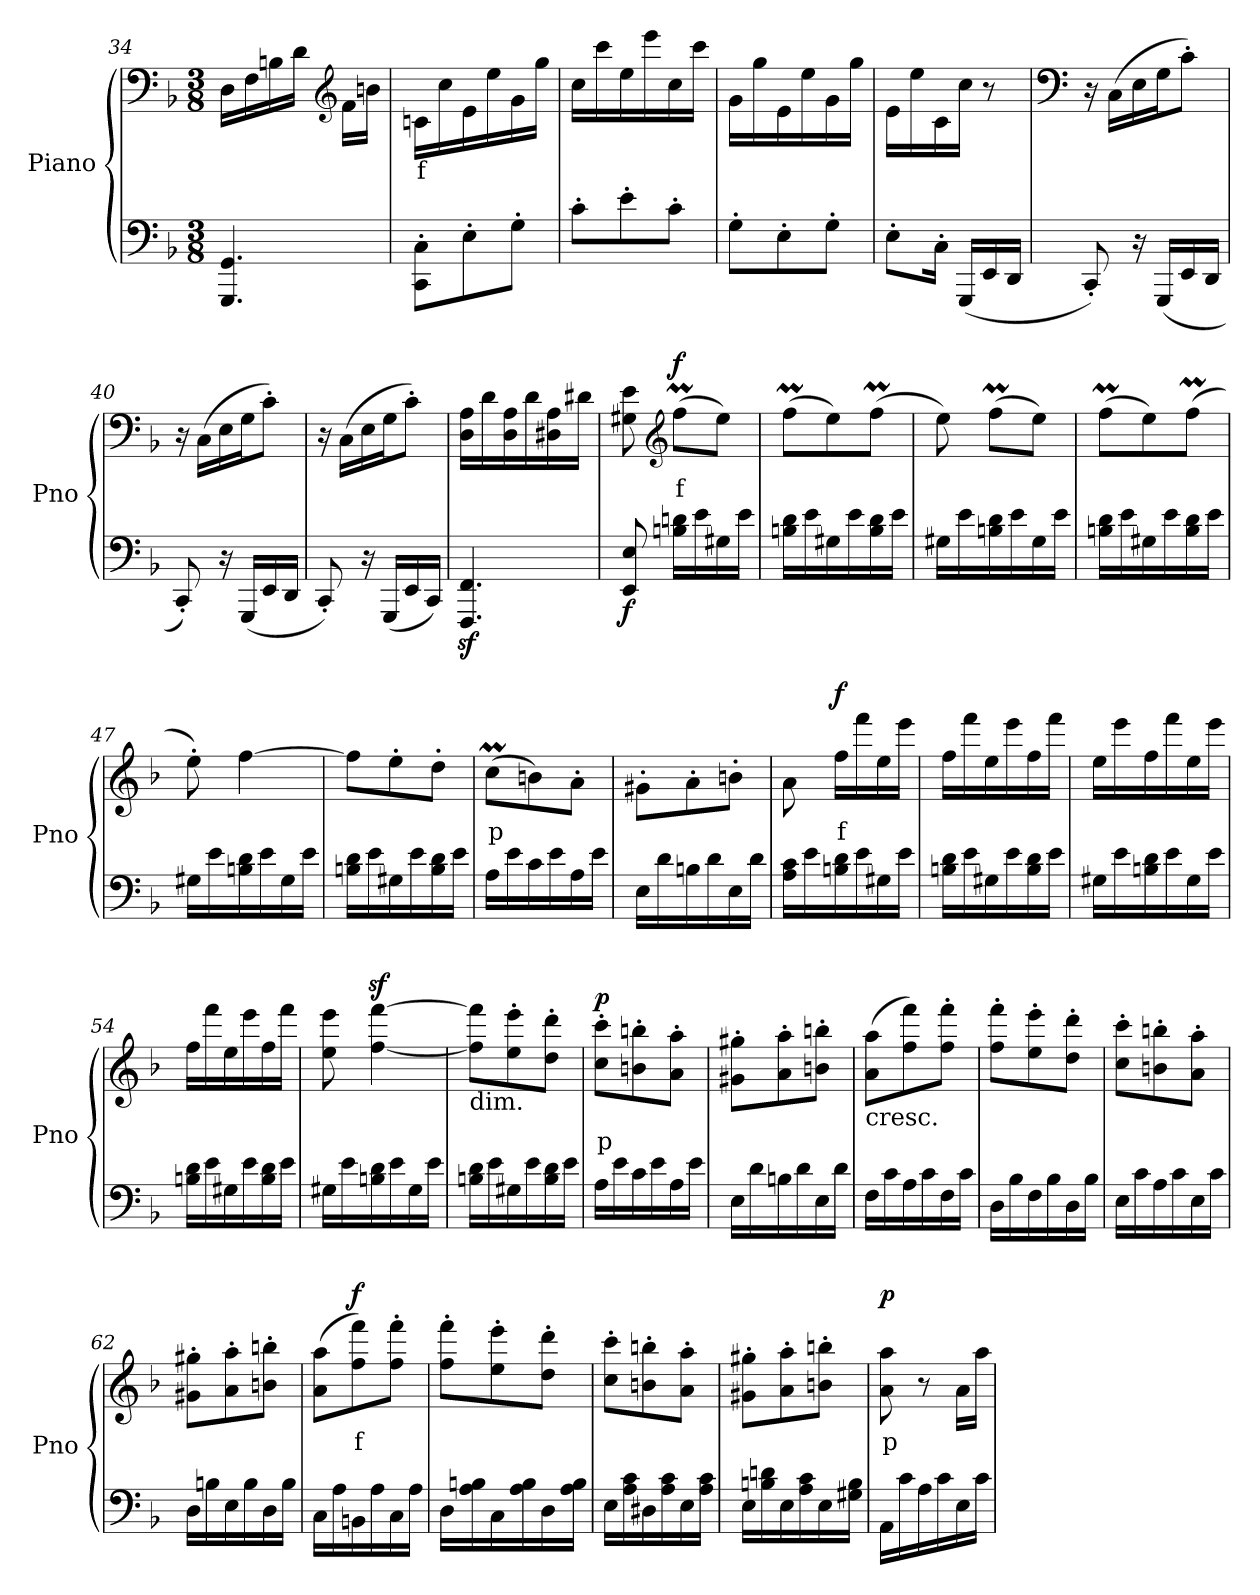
**kern	**dynam	**kern	**text	**dynam
*part2	*part2	*part1	*part1	*part1
*staff2	*staff2	*staff1	*staff1	*staff1
*I"Piano	*	*I"Piano	*	*
*I'Pno	*	*I'Pno	*	*
*clefF4	*	*clefF4	*	*
*k[b-]	*	*k[b-]	*	*
*d:	*	*d:	*	*
*M3/8	*	*M3/8	*	*
=34	=34	=34	=34	=34
4.GGG/ 4.GG/	.	16D\LL	.	.
.	.	16F\	.	.
.	.	16Bn\	.	.
.	.	16d\JJ	.	.
*	*	*clefG2	*	*
.	.	16f\LL	.	.
.	.	16bn\JJ	.	.
=35	=35	=35	=35	=35
!	!	!	!LO:LY:b	!
8CC\' 8C\'L	.	16cn\LL	f	.
.	.	16cc\	.	.
8E'\	.	16e\	.	.
.	.	16ee\	.	.
8G'\J	.	16g\	.	.
.	.	16gg\JJ	.	.
=36	=36	=36	=36	=36
8c'\L	.	16cc\LL	.	.
.	.	16ccc\	.	.
8e'\	.	16ee\	.	.
.	.	16eee\	.	.
8c'\J	.	16cc\	.	.
.	.	16ccc\JJ	.	.
=37	=37	=37	=37	=37
8G'\L	.	16g\LL	.	.
.	.	16gg\	.	.
8E'\	.	16e\	.	.
.	.	16ee\	.	.
8G'\J	.	16g\	.	.
.	.	16gg\JJ	.	.
=38	=38	=38	=38	=38
8E'\L	.	16e\LL	.	.
.	.	16ee\	.	.
16C'\Jk	.	16c\	.	.
(16GGG/LL	.	16cc\JJ	.	.
16EE/	.	8r	.	.
16DD/JJ	.	.	.	.
!!LO:LB:g=z
=39	=39	=39	=39	=39
*	*	*clefF4	*	*
8CC'/)	.	16r	.	.
.	.	(16C\LL	.	.
16r	.	16E\	.	.
(16GGG/LL	.	16G\J	.	.
16EE/	.	8c'\J)	.	.
16DD/JJ	.	.	.	.
!!LO:LB:g=z
=40	=40	=40	=40	=40
8CC'/)	.	16r	.	.
.	.	(16C\LL	.	.
16r	.	16E\	.	.
(16GGG/LL	.	16G\J	.	.
16EE/	.	8c'\J)	.	.
16DD/JJ	.	.	.	.
=41	=41	=41	=41	=41
8CC'/)	.	16r	.	.
.	.	(16C\LL	.	.
16r	.	16E\	.	.
(16GGG/LL	.	16G\J	.	.
16EE/	.	8c'\J)	.	.
16CC/JJ)	.	.	.	.
=42	=42	=42	=42	=42
4.FFF/z< 4.FF/z<	.	16D\ 16A\LL	.	.
.	.	16d\	.	.
.	.	16D\ 16A\	.	.
.	.	16d\	.	.
.	.	16D#X\ 16A\	.	.
.	.	16d#X\JJ	.	.
=43	=43	=43	=43	=43
!	!LO:DY:b	!	!	!
8EE/ 8E/	f	8G#X\ 8e\	.	.
*	*	*clefG2	*	*
!	!	!	!LO:LY:b	!LO:DY:b
16Bn\ 16dn\LL	.	(8ffM\L	f	f
16e\	.	.	.	.
16G#X\	.	8ee\J)	.	.
16e\JJ	.	.	.	.
=44	=44	=44	=44	=44
16Bn\ 16d\LL	.	(8ffM\L	.	.
16e\	.	.	.	.
16G#X\	.	8ee\)	.	.
16e\	.	.	.	.
16B\ 16d\	.	(8ffM\J	.	.
16e\JJ	.	.	.	.
=45	=45	=45	=45	=45
16G#X\LL	.	8ee\)	.	.
16e\	.	.	.	.
16Bn\ 16d\	.	(8ffM\L	.	.
16e\	.	.	.	.
16G#\	.	8ee\J)	.	.
16e\JJ	.	.	.	.
!!LO:LB:g=z
=46	=46	=46	=46	=46
16Bn\ 16d\LL	.	(8ffM\L	.	.
16e\	.	.	.	.
16G#X\	.	8ee\)	.	.
16e\	.	.	.	.
16B\ 16d\	.	(8ffM\J	.	.
16e\JJ	.	.	.	.
=47	=47	=47	=47	=47
16G#X\LL	.	8ee'\)	.	.
16e\	.	.	.	.
16Bn\ 16d\	.	[4ff\	.	.
16e\	.	.	.	.
16G#\	.	.	.	.
16e\JJ	.	.	.	.
=48	=48	=48	=48	=48
16Bn\ 16d\LL	.	8ff\L]	.	.
16e\	.	.	.	.
16G#X\	.	8ee'\	.	.
16e\	.	.	.	.
16B\ 16d\	.	8dd'\J	.	.
16e\JJ	.	.	.	.
=49	=49	=49	=49	=49
!	!	!	!LO:LY:b	!
16A\LL	.	(8ccM\L	p	.
16e\	.	.	.	.
16c\	.	8bn\)	.	.
16e\	.	.	.	.
16A\	.	8a'\J	.	.
16e\JJ	.	.	.	.
=50	=50	=50	=50	=50
16E\LL	.	8g#X'\L	.	.
16d\	.	.	.	.
16Bn\	.	8a'\	.	.
16d\	.	.	.	.
16E\	.	8bn'\J	.	.
16d\JJ	.	.	.	.
=51	=51	=51	=51	=51
16A\ 16c\LL	.	8a\	.	.
16e\	.	.	.	.
!	!	!	!LO:LY:b	!LO:DY:b
16Bn\ 16d\	.	16ff\LL	f	f
16e\	.	16fff\	.	.
16G#X\	.	16ee\	.	.
16e\JJ	.	16eee\JJ	.	.
!!LO:PB:g=z
=52	=52	=52	=52	=52
16Bn\ 16d\LL	.	16ff\LL	.	.
16e\	.	16fff\	.	.
16G#X\	.	16ee\	.	.
16e\	.	16eee\	.	.
16B\ 16d\	.	16ff\	.	.
16e\JJ	.	16fff\JJ	.	.
=53	=53	=53	=53	=53
16G#X\LL	.	16ee\LL	.	.
16e\	.	16eee\	.	.
16Bn\ 16d\	.	16ff\	.	.
16e\	.	16fff\	.	.
16G#\	.	16ee\	.	.
16e\JJ	.	16eee\JJ	.	.
=54	=54	=54	=54	=54
16Bn\ 16d\LL	.	16ff\LL	.	.
16e\	.	16fff\	.	.
16G#X\	.	16ee\	.	.
16e\	.	16eee\	.	.
16B\ 16d\	.	16ff\	.	.
16e\JJ	.	16fff\JJ	.	.
=55	=55	=55	=55	=55
16G#X\LL	.	8ee\ 8eee\	.	.
16e\	.	.	.	.
16Bn\ 16d\	.	[4ff\z< [4fff\z<	.	.
16e\	.	.	.	.
16G#\	.	.	.	.
16e\JJ	.	.	.	.
=56	=56	=56	=56	=56
!	!	!LO:TX:b:t=dim.	!	!
16Bn\ 16d\LL	.	8ff\] 8fff\]L	.	.
16e\	.	.	.	.
16G#X\	.	8ee\' 8eee\'	.	.
16e\	.	.	.	.
16B\ 16d\	.	8dd\' 8ddd\'J	.	.
16e\JJ	.	.	.	.
=57	=57	=57	=57	=57
!	!	!	!LO:LY:b	!LO:DY:b
16A\LL	.	8cc\' 8ccc\'L	p	p
16e\	.	.	.	.
16c\	.	8bn\' 8bbn\'	.	.
16e\	.	.	.	.
16A\	.	8a\' 8aa\'J	.	.
16e\JJ	.	.	.	.
!!LO:LB:g=z
=58	=58	=58	=58	=58
16E\LL	.	8g#X\' 8gg#X\'L	.	.
16d\	.	.	.	.
16Bn\	.	8a\' 8aa\'	.	.
16d\	.	.	.	.
16E\	.	8bn\' 8bbn\'J	.	.
16d\JJ	.	.	.	.
=59	=59	=59	=59	=59
!	!	!LO:TX:b:t=cresc.	!	!
16F\LL	.	(8a\ 8aa\L	.	.
16c\	.	.	.	.
16A\	.	8ff\ 8fff\)	.	.
16c\	.	.	.	.
16F\	.	8ff\' 8fff\'J	.	.
16c\JJ	.	.	.	.
=60	=60	=60	=60	=60
16D\LL	.	8ff\' 8fff\'L	.	.
16B-\	.	.	.	.
16F\	.	8ee\' 8eee\'	.	.
16B-\	.	.	.	.
16D\	.	8dd\' 8ddd\'J	.	.
16B-\JJ	.	.	.	.
=61	=61	=61	=61	=61
16E\LL	.	8cc\' 8ccc\'L	.	.
16c\	.	.	.	.
16A\	.	8bn\' 8bbn\'	.	.
16c\	.	.	.	.
16E\	.	8a\' 8aa\'J	.	.
16c\JJ	.	.	.	.
=62	=62	=62	=62	=62
16D\LL	.	8g#X\' 8gg#X\'L	.	.
16Bn\	.	.	.	.
16E\	.	8a\' 8aa\'	.	.
16B\	.	.	.	.
16D\	.	8bn\' 8bbn\'J	.	.
16B\JJ	.	.	.	.
=63	=63	=63	=63	=63
16C\LL	.	(8a\ 8aa\L	.	.
16A\	.	.	.	.
!	!	!	!LO:LY:b	!LO:DY:b
16BBn\	.	8ff\ 8fff\)	f	f
16A\	.	.	.	.
16C\	.	8ff\' 8fff\'J	.	.
16A\JJ	.	.	.	.
=64	=64	=64	=64	=64
16D\LL	.	8ff\' 8fff\'L	.	.
16A\ 16Bn\	.	.	.	.
16C\	.	8ee\' 8eee\'	.	.
16A\ 16B\	.	.	.	.
16D\	.	8dd\' 8ddd\'J	.	.
16A\ 16B\JJ	.	.	.	.
!!LO:LB:g=z
=65	=65	=65	=65	=65
16E\LL	.	8cc\' 8ccc\'L	.	.
16A\ 16c\	.	.	.	.
16D#X\	.	8bn\' 8bbn\'	.	.
16A\ 16c\	.	.	.	.
16E\	.	8a\' 8aa\'J	.	.
16A\ 16c\JJ	.	.	.	.
=66	=66	=66	=66	=66
16E\LL	.	8g#X\' 8gg#X\'L	.	.
16Bn\ 16dn\	.	.	.	.
16E\	.	8a\' 8aa\'	.	.
16A\ 16c\	.	.	.	.
16E\	.	8bn\' 8bbn\'J	.	.
16G#X\ 16B\JJ	.	.	.	.
=67	=67	=67	=67	=67
!	!	!	!LO:LY:b	!LO:DY:b
16AA\LL	.	8a\ 8aa\	p	p
16c\	.	.	.	.
16A\	.	8r	.	.
16c\	.	.	.	.
16E\	.	16a\LL	.	.
16c\JJ	.	16aa\JJ	.	.
=	=	=	=	=
*-	*-	*-	*-	*-
